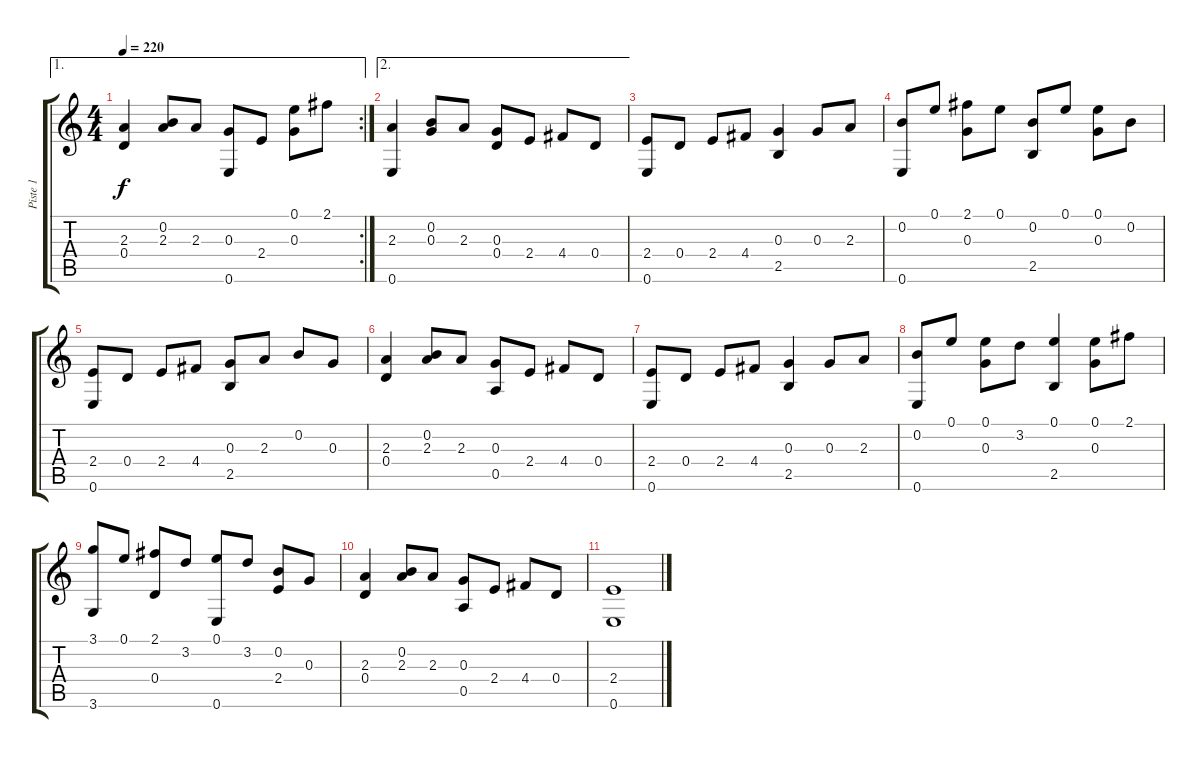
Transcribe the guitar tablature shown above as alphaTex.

\track ("Piste 1" "Piste 1") {instrument acousticguitarnylon}
\staff {score tabs}
\tuning (E4 B3 G3 D3 A2 E2) {hide}
\ae 1
\rc 2
\ts (4 4)
\tempo 220
\clef g2
\ks c
(2.3 0.4).4{dy f} (0.2 2.3).8 2.3.8 (0.3 0.6).8 2.4.8 (0.1 0.3).8 2.1.8 |
\ae 2
(2.3 0.6).4 (0.2 0.3).8 2.3.8 (0.3 0.4).8 2.4.8 4.4.8 0.4.8 |
(2.4 0.6).8 0.4.8 2.4.8 4.4.8 (0.3 2.5).4 0.3.8 2.3.8 |
(0.2 0.6).8 0.1.8 (2.1 0.3).8 0.1.8 (0.2 2.5).8 0.1.8 (0.1 0.3).8 0.2.8 |
(2.4 0.6).8 0.4.8 2.4.8 4.4.8 (0.3 2.5).8 2.3.8 0.2.8 0.3.8 |
(2.3 0.4).4 (0.2 2.3).8 2.3.8 (0.3 0.5).8 2.4.8 4.4.8 0.4.8 |
(2.4 0.6).8 0.4.8 2.4.8 4.4.8 (0.3 2.5).4 0.3.8 2.3.8 |
(0.2 0.6).8 0.1.8 (0.1 0.3).8 3.2.8 (0.1 2.5).4 (0.1 0.3).8 2.1.8 |
(3.1 3.6).8 0.1.8 (2.1 0.4).8 3.2.8 (0.1 0.6).8 3.2.8 (0.2 2.4).8 0.3.8 |
(2.3 0.4).4 (0.2 2.3).8 2.3.8 (0.3 0.5).8 2.4.8 4.4.8 0.4.8 |
(2.4 0.6).1
